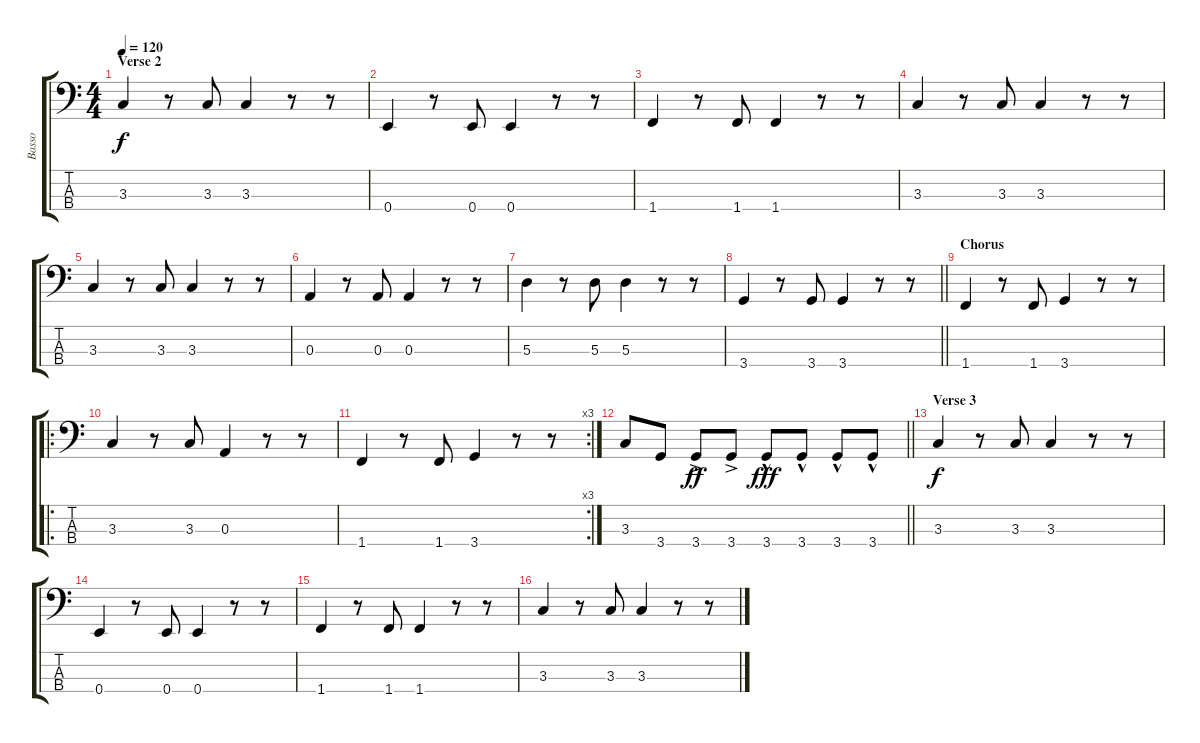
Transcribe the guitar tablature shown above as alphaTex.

\track ("Basso" "Basso") {instrument electricbassfinger}
\staff {score tabs}
\tuning (G2 D2 A1 E1) {hide}
\ts (4 4)
\section ("" "Verse 2")
\tempo 120
\clef f4
\ks c
3.3.4{dy f} r.8 3.3.8 3.3.4 r.8 r.8 |
0.4.4 r.8 0.4.8 0.4.4 r.8 r.8 |
1.4.4 r.8 1.4.8 1.4.4 r.8 r.8 |
3.3.4 r.8 3.3.8 3.3.4 r.8 r.8 |
3.3.4 r.8 3.3.8 3.3.4 r.8 r.8 |
0.3.4 r.8 0.3.8 0.3.4 r.8 r.8 |
5.3.4 r.8 5.3.8 5.3.4 r.8 r.8 |
\barLineRight lightlight
3.4.4 r.8 3.4.8 3.4.4 r.8 r.8 |
\section ("" "Chorus")
1.4.4 r.8 1.4.8 3.4.4 r.8 r.8 |
\ro
3.3.4 r.8 3.3.8 0.3.4 r.8 r.8 |
\rc 3
1.4.4 r.8 1.4.8 3.4.4 r.8 r.8 |
\barLineRight lightlight
3.3.8 3.4.8 3.4{ac}.8{dy ff} 3.4{ac}.8 3.4{hac}.8{dy fff} 3.4{hac}.8 3.4{hac}.8 3.4{hac}.8 |
\section ("" "Verse 3")
3.3.4{dy f} r.8 3.3.8 3.3.4 r.8 r.8 |
0.4.4 r.8 0.4.8 0.4.4 r.8 r.8 |
1.4.4 r.8 1.4.8 1.4.4 r.8 r.8 |
3.3.4 r.8 3.3.8 3.3.4 r.8 r.8
